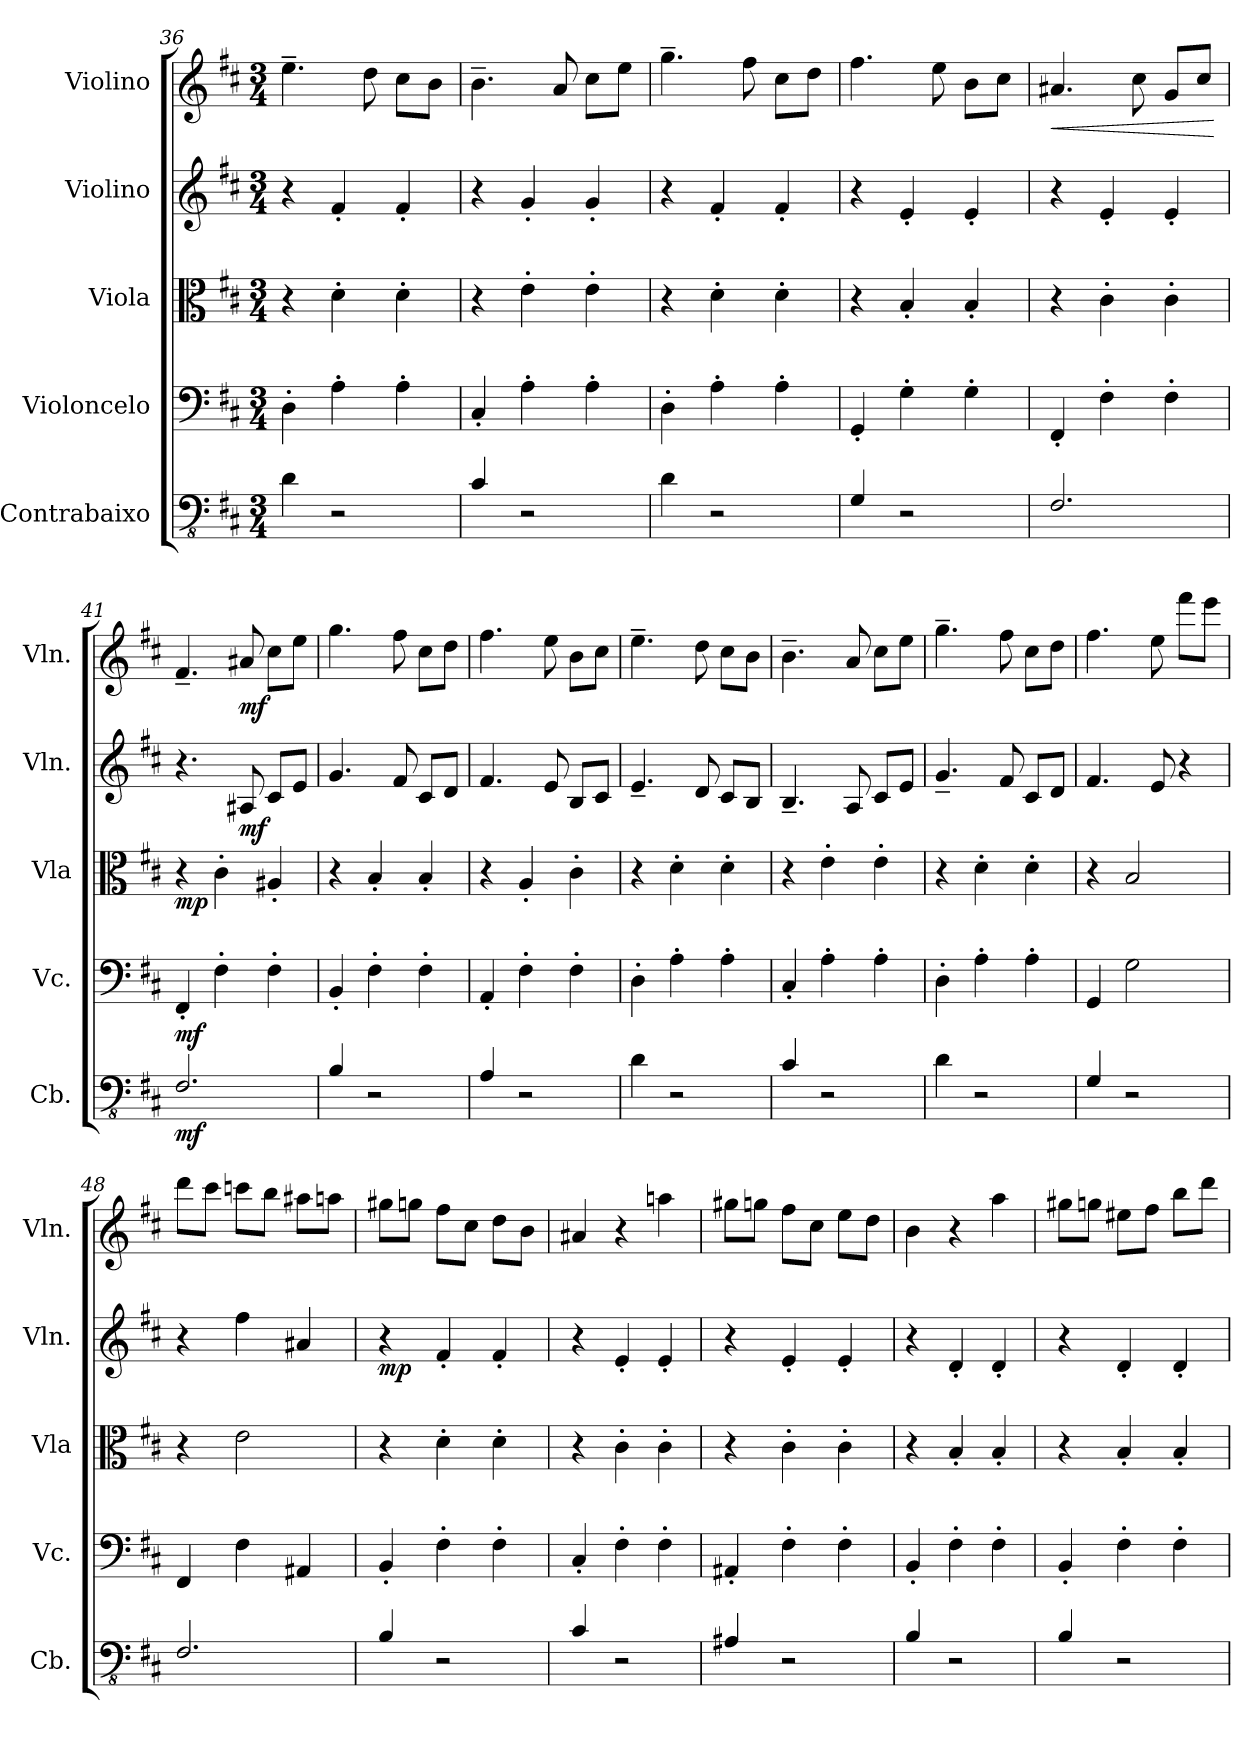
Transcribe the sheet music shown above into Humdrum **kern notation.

**kern	**dynam	**kern	**dynam	**kern	**dynam	**kern	**dynam	**kern	**dynam
*part5	*part5	*part4	*part4	*part3	*part3	*part2	*part2	*part1	*part1
*staff5	*staff5	*staff4	*staff4	*staff3	*staff3	*staff2	*staff2	*staff1	*staff1
*I"Contrabaixo	*	*I"Violoncelo	*	*I"Viola	*	*I"Violino	*	*I"Violino	*
*I'Cb.	*	*I'Vc.	*	*I'Vla	*	*I'Vln.	*	*I'Vln.	*
*clefFv4	*	*clefF4	*	*clefC3	*	*clefG2	*	*clefG2	*
*ITrd7c12	*	*	*	*	*	*	*	*	*
*k[f#c#]	*	*k[f#c#]	*	*k[f#c#]	*	*k[f#c#]	*	*k[f#c#]	*
*M3/4	*	*M3/4	*	*M3/4	*	*M3/4	*	*M3/4	*
=36	=36	=36	=36	=36	=36	=36	=36	=36	=36
4DD\	.	4D'\	.	4r	.	4r	.	4.ee~\	.
2r	.	4A'\	.	4d'\	.	4f#'/	.	.	.
.	.	.	.	.	.	.	.	8dd\	.
.	.	4A'\	.	4d'\	.	4f#'/	.	8cc#\L	.
.	.	.	.	.	.	.	.	8b\J	.
=37	=37	=37	=37	=37	=37	=37	=37	=37	=37
4CC#/	.	4C#'/	.	4r	.	4r	.	4.b~\	.
2r	.	4A'\	.	4e'\	.	4g'/	.	.	.
.	.	.	.	.	.	.	.	8a/	.
.	.	4A'\	.	4e'\	.	4g'/	.	8cc#\L	.
.	.	.	.	.	.	.	.	8ee\J	.
=38	=38	=38	=38	=38	=38	=38	=38	=38	=38
4DD\	.	4D'\	.	4r	.	4r	.	4.gg~\	.
2r	.	4A'\	.	4d'\	.	4f#'/	.	.	.
.	.	.	.	.	.	.	.	8ff#\	.
.	.	4A'\	.	4d'\	.	4f#'/	.	8cc#\L	.
.	.	.	.	.	.	.	.	8dd\J	.
=39	=39	=39	=39	=39	=39	=39	=39	=39	=39
4GGG/	.	4GG'/	.	4r	.	4r	.	4.ff#\	.
2r	.	4G'\	.	4B'/	.	4e'/	.	.	.
.	.	.	.	.	.	.	.	8ee\	.
.	.	4G'\	.	4B'/	.	4e'/	.	8b\L	.
.	.	.	.	.	.	.	.	8cc#\J	.
!!LO:PB:g=z
=40	=40	=40	=40	=40	=40	=40	=40	=40	=40
!	!	!	!	!	!	!	!	!	!LO:HP:b
2.FFF#/	.	4FF#'/	.	4r	.	4r	.	4.a#X/	<
.	.	4F#'\	.	4c#'\	.	4e'/	.	.	.
.	.	.	.	.	.	.	.	8cc#\	.
.	.	4F#'\	.	4c#'\	.	4e'/	.	8g/L	.
.	.	.	.	.	.	.	.	8cc#/J	.
.	.	.	.	.	.	.	.	.	[
=41	=41	=41	=41	=41	=41	=41	=41	=41	=41
!	!LO:DY:b	!	!LO:DY:b	!	!LO:DY:b	!	!	!	!
2.FFF#/	mf	4FF#'/	mf	4r	mp	4.r	.	4.f#~/	.
.	.	4F#'\	.	4c#'\	.	.	.	.	.
!	!	!	!	!	!	!	!LO:DY:b	!	!LO:DY:b
.	.	.	.	.	.	8A#X/	mf	8a#X/	mf
.	.	4F#'\	.	4A#X'/	.	8c#/L	.	8cc#\L	.
.	.	.	.	.	.	8e/J	.	8ee\J	.
=42	=42	=42	=42	=42	=42	=42	=42	=42	=42
4BBB/	.	4BB'/	.	4r	.	4.g/	.	4.gg\	.
2r	.	4F#'\	.	4B'/	.	.	.	.	.
.	.	.	.	.	.	8f#/	.	8ff#\	.
.	.	4F#'\	.	4B'/	.	8c#/L	.	8cc#\L	.
.	.	.	.	.	.	8d/J	.	8dd\J	.
=43	=43	=43	=43	=43	=43	=43	=43	=43	=43
4AAA/	.	4AA'/	.	4r	.	4.f#/	.	4.ff#\	.
2r	.	4F#'\	.	4A'/	.	.	.	.	.
.	.	.	.	.	.	8e/	.	8ee\	.
.	.	4F#'\	.	4c#'\	.	8B/L	.	8b\L	.
.	.	.	.	.	.	8c#/J	.	8cc#\J	.
=44	=44	=44	=44	=44	=44	=44	=44	=44	=44
4DD\	.	4D'\	.	4r	.	4.e~/	.	4.ee~\	.
2r	.	4A'\	.	4d'\	.	.	.	.	.
.	.	.	.	.	.	8d/	.	8dd\	.
.	.	4A'\	.	4d'\	.	8c#/L	.	8cc#\L	.
.	.	.	.	.	.	8B/J	.	8b\J	.
=45	=45	=45	=45	=45	=45	=45	=45	=45	=45
4CC#/	.	4C#'/	.	4r	.	4.B~/	.	4.b~\	.
2r	.	4A'\	.	4e'\	.	.	.	.	.
.	.	.	.	.	.	8A/	.	8a/	.
.	.	4A'\	.	4e'\	.	8c#/L	.	8cc#\L	.
.	.	.	.	.	.	8e/J	.	8ee\J	.
!!LO:LB:g=z
=46	=46	=46	=46	=46	=46	=46	=46	=46	=46
4DD\	.	4D'\	.	4r	.	4.g~/	.	4.gg~\	.
2r	.	4A'\	.	4d'\	.	.	.	.	.
.	.	.	.	.	.	8f#/	.	8ff#\	.
.	.	4A'\	.	4d'\	.	8c#/L	.	8cc#\L	.
.	.	.	.	.	.	8d/J	.	8dd\J	.
=47	=47	=47	=47	=47	=47	=47	=47	=47	=47
4GGG/	.	4GG/	.	4r	.	4.f#/	.	4.ff#\	.
2r	.	2G\	.	2B/	.	.	.	.	.
.	.	.	.	.	.	8e/	.	8ee\	.
.	.	.	.	.	.	4r	.	8fff#\L	.
.	.	.	.	.	.	.	.	8eee\J	.
=48	=48	=48	=48	=48	=48	=48	=48	=48	=48
2.FFF#/	.	4FF#/	.	4r	.	4r	.	8ddd\L	.
.	.	.	.	.	.	.	.	8ccc#\J	.
.	.	4F#\	.	2e\	.	4ff#\	.	8cccn\L	.
.	.	.	.	.	.	.	.	8bb\J	.
.	.	4AA#X/	.	.	.	4a#X/	.	8aa#X\L	.
.	.	.	.	.	.	.	.	8aan\J	.
=49	=49	=49	=49	=49	=49	=49	=49	=49	=49
!	!	!	!	!	!	!	!LO:DY:b	!	!
4BBB/	.	4BB'/	.	4r	.	4r	mp	8gg#X\L	.
.	.	.	.	.	.	.	.	8ggn\J	.
2r	.	4F#'\	.	4d'\	.	4f#'/	.	8ff#\L	.
.	.	.	.	.	.	.	.	8cc#\J	.
.	.	4F#'\	.	4d'\	.	4f#'/	.	8dd\L	.
.	.	.	.	.	.	.	.	8b\J	.
=50	=50	=50	=50	=50	=50	=50	=50	=50	=50
4CC#/	.	4C#'/	.	4r	.	4r	.	4a#X/	.
2r	.	4F#'\	.	4c#'\	.	4e'/	.	4r	.
.	.	4F#'\	.	4c#'\	.	4e'/	.	4aan\	.
=51	=51	=51	=51	=51	=51	=51	=51	=51	=51
4AAA#X/	.	4AA#X'/	.	4r	.	4r	.	8gg#X\L	.
.	.	.	.	.	.	.	.	8ggn\J	.
2r	.	4F#'\	.	4c#'\	.	4e'/	.	8ff#\L	.
.	.	.	.	.	.	.	.	8cc#\J	.
.	.	4F#'\	.	4c#'\	.	4e'/	.	8ee\L	.
.	.	.	.	.	.	.	.	8dd\J	.
!!LO:PB:g=z
=52	=52	=52	=52	=52	=52	=52	=52	=52	=52
4BBB/	.	4BB'/	.	4r	.	4r	.	4b\	.
2r	.	4F#'\	.	4B'/	.	4d'/	.	4r	.
.	.	4F#'\	.	4B'/	.	4d'/	.	4aa\	.
=53	=53	=53	=53	=53	=53	=53	=53	=53	=53
4BBB/	.	4BB'/	.	4r	.	4r	.	8gg#X\L	.
.	.	.	.	.	.	.	.	8ggn\J	.
2r	.	4F#'\	.	4B'/	.	4d'/	.	8ee#X\L	.
.	.	.	.	.	.	.	.	8ff#\J	.
.	.	4F#'\	.	4B'/	.	4d'/	.	8bb\L	.
.	.	.	.	.	.	.	.	8ddd\J	.
=	=	=	=	=	=	=	=	=	=
*-	*-	*-	*-	*-	*-	*-	*-	*-	*-
